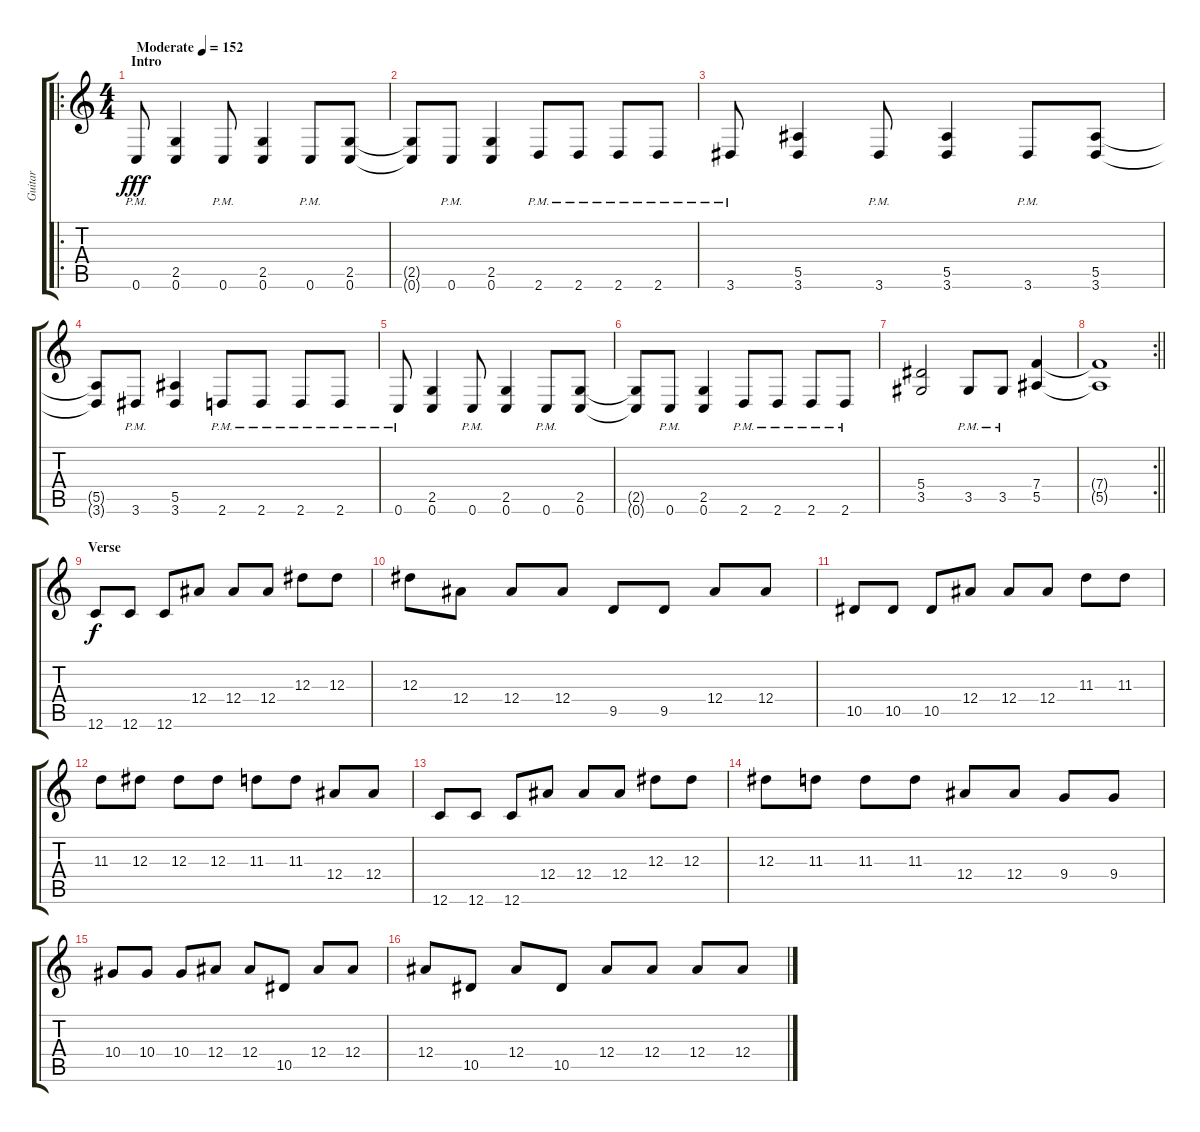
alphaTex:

\track ("Guitar" "Guitar") {instrument distortionguitar}
\staff {score tabs}
\tuning (C4 G3 Eb3 Bb2 F2 C2) {hide}
\ro
\ts (4 4)
\section ("" "Intro")
\tempo (152 "Moderate")
\clef g2
\ks c
0.6{pm}.8{dy fff instrument distortionguitar} (2.5 0.6).4 0.6{pm}.8 (2.5 0.6).4 0.6{pm}.8 (2.5 0.6).8 |
(2.5{t} 0.6{t}).8 0.6{pm}.8 (2.5 0.6).4 2.6{pm}.8 2.6{pm}.8 2.6{pm}.8 2.6{pm}.8 |
3.6{pm}.8 (5.5 3.6).4 3.6{pm}.8 (5.5 3.6).4 3.6{pm}.8 (5.5 3.6).8 |
(5.5{t} 3.6{t}).8 3.6{pm}.8 (5.5 3.6).4 2.6{pm}.8 2.6{pm}.8 2.6{pm}.8 2.6{pm}.8 |
0.6{pm}.8 (2.5 0.6).4 0.6{pm}.8 (2.5 0.6).4 0.6{pm}.8 (2.5 0.6).8 |
(2.5{t} 0.6{t}).8 0.6{pm}.8 (2.5 0.6).4 2.6{pm}.8 2.6{pm}.8 2.6{pm}.8 2.6{pm}.8 |
(5.4 3.5).2 3.5{pm}.8 3.5{pm}.8 (7.4 5.5).4 |
\rc 2
\barLineRight lightlight
(7.4{t} 5.5{t}).1 |
\section ("" "Verse")
12.6.8{dy f} 12.6.8 12.6.8 12.4.8 12.4.8 12.4.8 12.3.8 12.3.8 |
12.3.8 12.4.8 12.4.8 12.4.8 9.5.8 9.5.8 12.4.8 12.4.8 |
10.5.8 10.5.8 10.5.8 12.4.8 12.4.8 12.4.8 11.3.8 11.3.8 |
11.3.8 12.3.8 12.3.8 12.3.8 11.3.8 11.3.8 12.4.8 12.4.8 |
12.6.8 12.6.8 12.6.8 12.4.8 12.4.8 12.4.8 12.3.8 12.3.8 |
12.3.8 11.3.8 11.3.8 11.3.8 12.4.8 12.4.8 9.4.8 9.4.8 |
10.4.8 10.4.8 10.4.8 12.4.8 12.4.8 10.5.8 12.4.8 12.4.8 |
12.4.8 10.5.8 12.4.8 10.5.8 12.4.8 12.4.8 12.4.8 12.4.8
